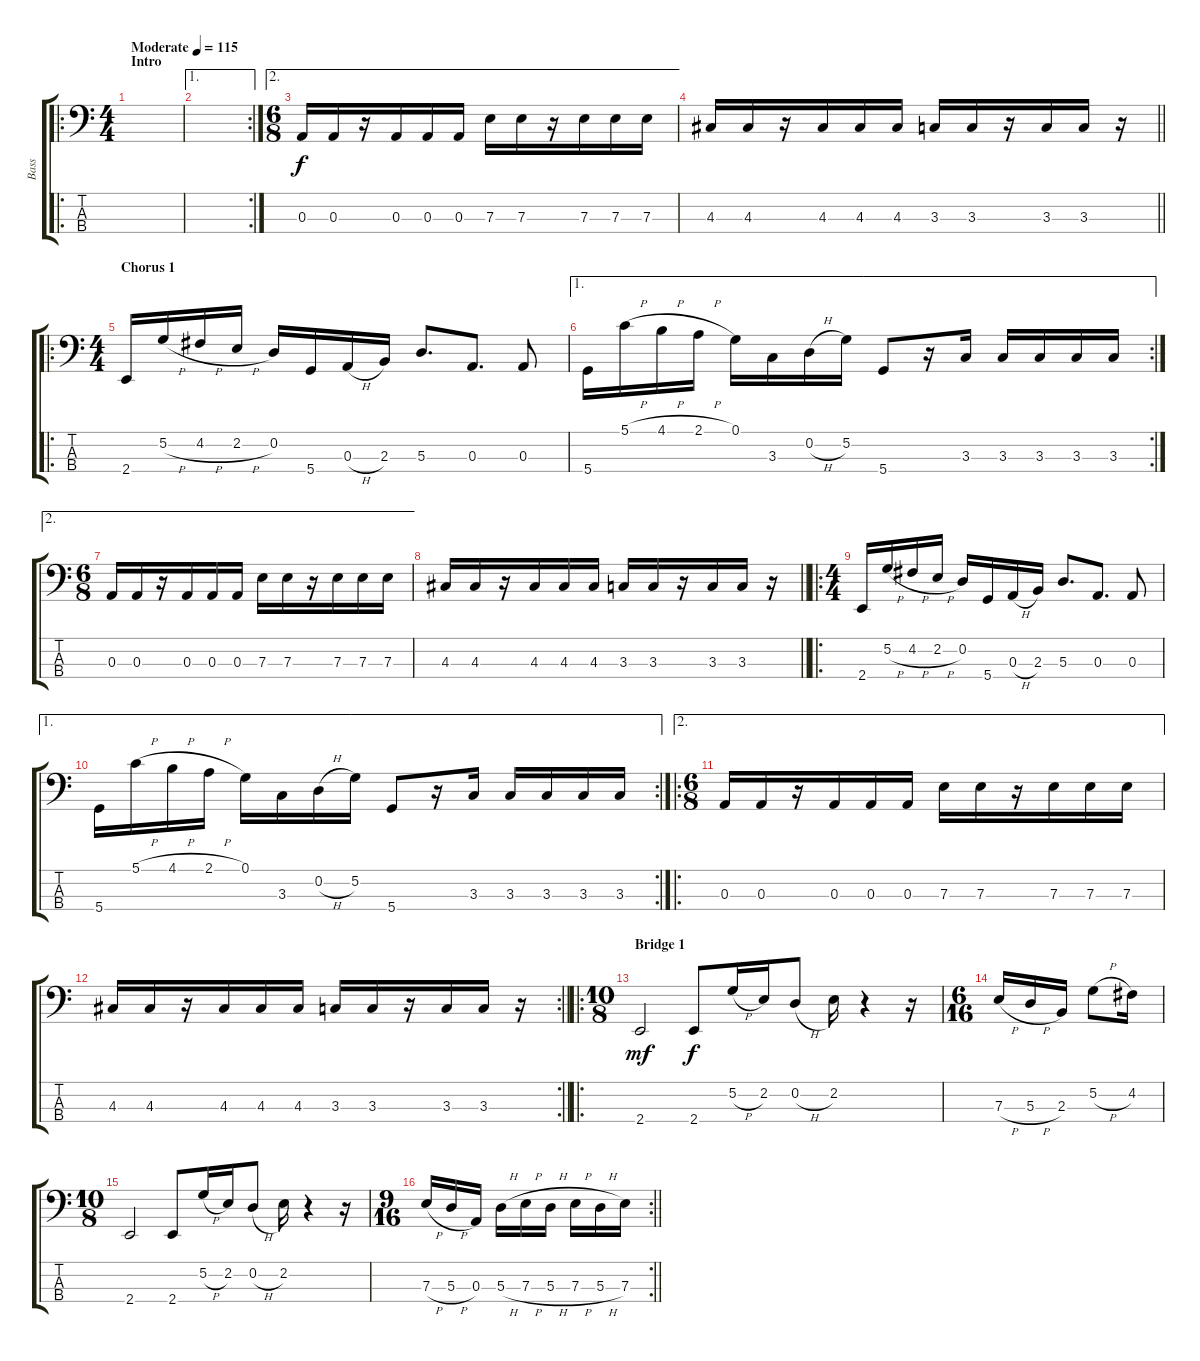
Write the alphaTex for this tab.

\track ("Bass" "Bass") {instrument electricbasspick}
\staff {score tabs}
\tuning (G2 D2 A1 D1) {hide}
\ro
\ts (4 4)
\section ("" "Intro")
\tempo (115 "Moderate")
\clef f4
\ks c
|
\ae 1
\rc 2
|
\ae 2
\ts (6 8)
0.3.16 0.3.16 r.16 0.3.16 0.3.16 0.3.16 7.3.16 7.3.16 r.16 7.3.16 7.3.16 7.3.16 |
\barLineRight lightlight
4.3.16 4.3.16 r.16 4.3.16 4.3.16 4.3.16 3.3.16 3.3.16 r.16 3.3.16 3.3.16 r.16 |
\ro
\ts (4 4)
\section ("" "Chorus 1")
2.4.16 5.2{h}.16 4.2{h}.16 2.2{h}.16 0.2.16 5.4.16 0.3{h}.16 2.3.16 5.3.8{d} 0.3.8{d} 0.3.8 |
\ae 1
\rc 2
5.4.16 5.1{h}.16 4.1{h}.16 2.1{h}.16 0.1.16 3.3.16 0.2{h}.16 5.2.16 5.4.8 r.16 3.3.16 3.3.16 3.3.16 3.3.16 3.3.16 |
\ae 2
\ts (6 8)
0.3.16 0.3.16 r.16 0.3.16 0.3.16 0.3.16 7.3.16 7.3.16 r.16 7.3.16 7.3.16 7.3.16 |
\barLineRight lightlight
4.3.16 4.3.16 r.16 4.3.16 4.3.16 4.3.16 3.3.16 3.3.16 r.16 3.3.16 3.3.16 r.16 |
\ro
\ts (4 4)
\section ("" "")
2.4.16 5.2{h}.16 4.2{h}.16 2.2{h}.16 0.2.16 5.4.16 0.3{h}.16 2.3.16 5.3.8{d} 0.3.8{d} 0.3.8 |
\ae 1
\rc 2
5.4.16 5.1{h}.16 4.1{h}.16 2.1{h}.16 0.1.16 3.3.16 0.2{h}.16 5.2.16 5.4.8 r.16 3.3.16 3.3.16 3.3.16 3.3.16 3.3.16 |
\ae 2
\ro
\ts (6 8)
0.3.16 0.3.16 r.16 0.3.16 0.3.16 0.3.16 7.3.16 7.3.16 r.16 7.3.16 7.3.16 7.3.16 |
\rc 2
\barLineRight lightlight
4.3.16 4.3.16 r.16 4.3.16 4.3.16 4.3.16 3.3.16 3.3.16 r.16 3.3.16 3.3.16 r.16 |
\ro
\ts (10 8)
\section ("" "Bridge 1")
2.4.2{dy mf} 2.4.8{dy f} 5.2{h}.16 2.2.16 0.2{h}.8 2.2.16 r.4 r.16 |
\ts (6 16)
7.3{h}.16 5.3{h}.16 2.3.16 5.2{h}.8 4.2.16 |
\ts (10 8)
2.4.2 2.4.8 5.2{h}.16 2.2.16 0.2{h}.8 2.2.16 r.4 r.16 |
\rc 2
\ts (9 16)
\barLineRight lightlight
7.3{h}.16 5.3{h}.16 0.3.16 5.3{h}.16 7.3{h}.16 5.3{h}.16 7.3{h}.16 5.3{h}.16 7.3.16
